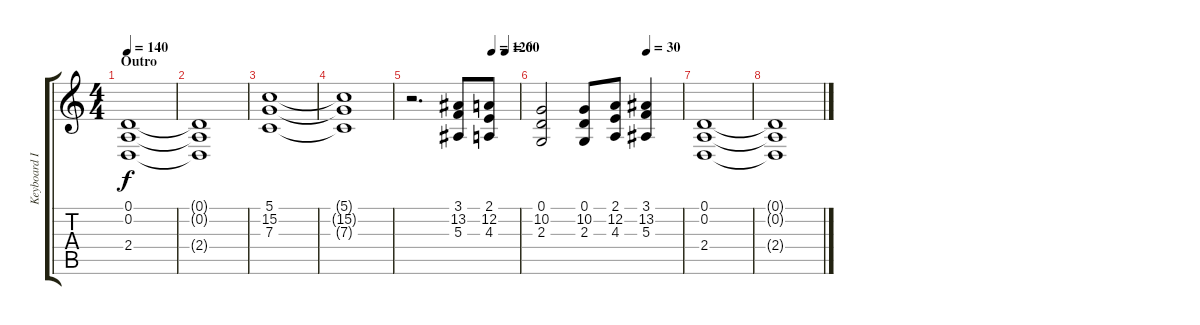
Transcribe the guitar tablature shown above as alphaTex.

\track ("Keyboard I" "Keyboard I") {instrument stringensemble1}
\staff {score tabs}
\tuning (D4 A3 F3 C3 G2 D2) {hide}
\ts (4 4)
\section ("" "Outro")
\tempo 140
\clef g2
\ks c
(0.1{t} 0.2{t} 2.4{t}).1{dy f} |
(0.1{t} 0.2{t} 2.4{t}).1 |
(5.1 15.2 7.3).1 |
(5.1{t} 15.2{t} 7.3{t}).1 |
\tempo (120 0.75)
\tempo (60 0.875)
r.2{d} (3.1 13.2 5.3).8{volume 8} (2.1 12.2 4.3).8 |
\tempo (30 0.75)
(0.1 10.2 2.3).2 (0.1 10.2 2.3).8 (2.1 12.2 4.3).8 (3.1 13.2 5.3).4 |
(0.1 0.2 2.4).1{volume 0} |
(0.1{t} 0.2{t} 2.4{t}).1
